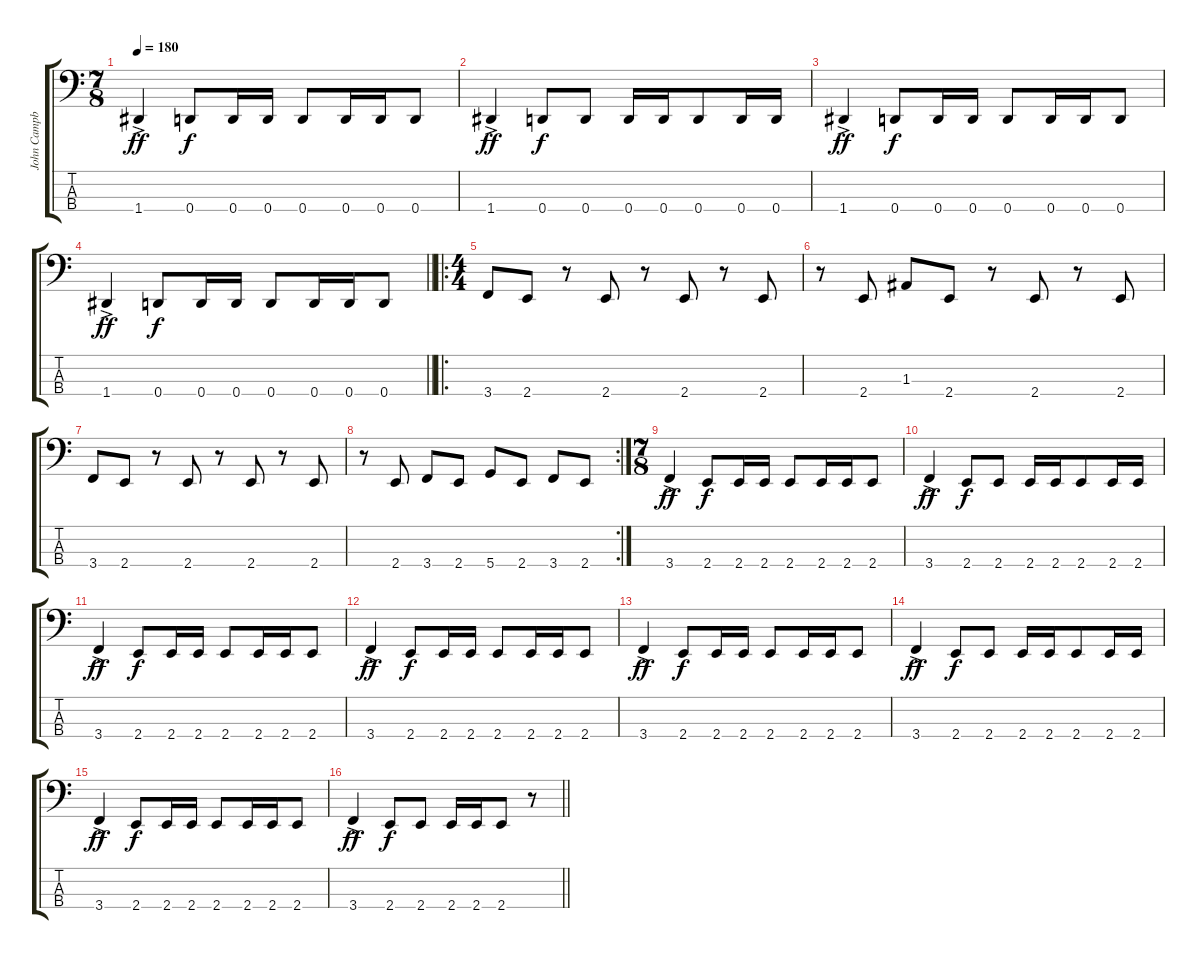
\track ("John Campbell" "John Campb") {instrument electricbasspick}
\staff {score tabs}
\tuning (G2 D2 A1 D1) {hide}
\ts (7 8)
\tempo 180
\clef f4
\ks c
1.4{ac}.4{dy ff} 0.4.8{dy f} 0.4.16 0.4.16 0.4.8 0.4.16 0.4.16 0.4.8 |
1.4{ac}.4{dy ff} 0.4.8{dy f} 0.4.8 0.4.16 0.4.16 0.4.8 0.4.16 0.4.16 |
1.4{ac}.4{dy ff} 0.4.8{dy f} 0.4.16 0.4.16 0.4.8 0.4.16 0.4.16 0.4.8 |
\barLineRight lightlight
1.4{ac}.4{dy ff} 0.4.8{dy f} 0.4.16 0.4.16 0.4.8 0.4.16 0.4.16 0.4.8 |
\ro
\ts (4 4)
3.4.8 2.4.8 r.8 2.4.8 r.8 2.4.8 r.8 2.4.8 |
r.8 2.4.8 1.3.8 2.4.8 r.8 2.4.8 r.8 2.4.8 |
3.4.8 2.4.8 r.8 2.4.8 r.8 2.4.8 r.8 2.4.8 |
\rc 2
r.8 2.4.8 3.4.8 2.4.8 5.4.8 2.4.8 3.4.8 2.4.8 |
\ts (7 8)
3.4{ac}.4{dy ff} 2.4.8{dy f} 2.4.16 2.4.16 2.4.8 2.4.16 2.4.16 2.4.8 |
3.4{ac}.4{dy ff} 2.4.8{dy f} 2.4.8 2.4.16 2.4.16 2.4.8 2.4.16 2.4.16 |
3.4{ac}.4{dy ff} 2.4.8{dy f} 2.4.16 2.4.16 2.4.8 2.4.16 2.4.16 2.4.8 |
3.4{ac}.4{dy ff} 2.4.8{dy f} 2.4.16 2.4.16 2.4.8 2.4.16 2.4.16 2.4.8 |
3.4{ac}.4{dy ff} 2.4.8{dy f} 2.4.16 2.4.16 2.4.8 2.4.16 2.4.16 2.4.8 |
3.4{ac}.4{dy ff} 2.4.8{dy f} 2.4.8 2.4.16 2.4.16 2.4.8 2.4.16 2.4.16 |
3.4{ac}.4{dy ff} 2.4.8{dy f} 2.4.16 2.4.16 2.4.8 2.4.16 2.4.16 2.4.8 |
\barLineRight lightlight
3.4{ac}.4{dy ff} 2.4.8{dy f} 2.4.8 2.4.16 2.4.16 2.4.8 r.8
